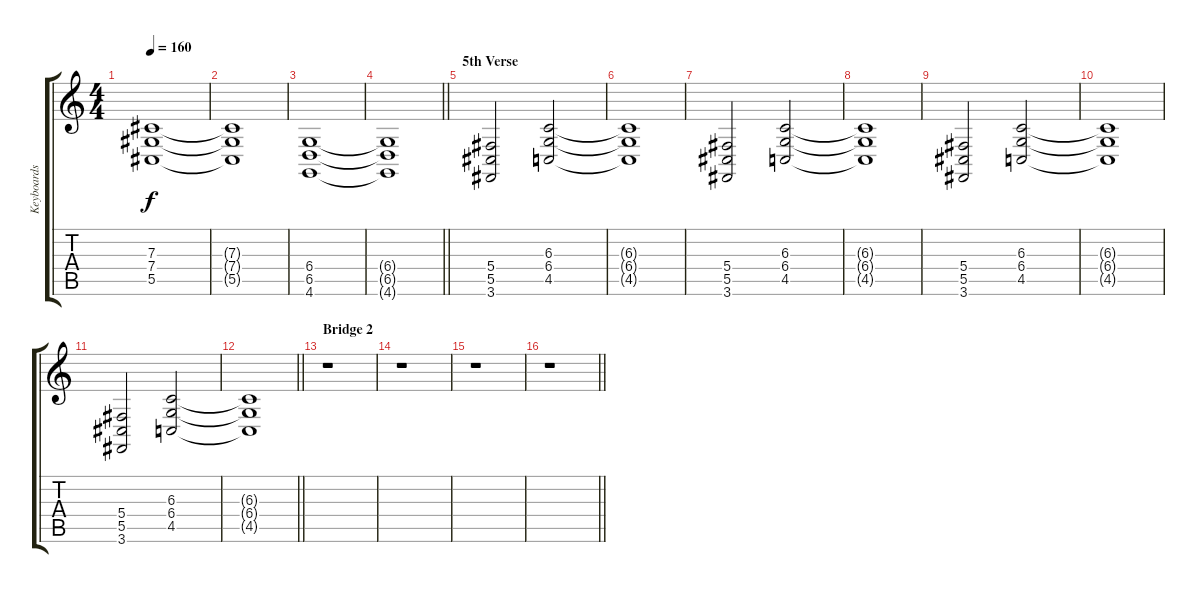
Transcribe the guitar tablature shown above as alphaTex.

\track ("Keyboards (1)" "Keyboards ") {instrument pad4choir}
\staff {score tabs}
\tuning (Eb4 Bb3 Gb3 Db3 Ab2 Eb2) {hide}
\ts (4 4)
\tempo 160
\clef g2
\ks c
(7.3 7.4 5.5).1{dy f} |
(7.3{t} 7.4{t} 5.5{t}).1 |
(6.4 6.5 4.6).1 |
\barLineRight lightlight
(6.4{t} 6.5{t} 4.6{t}).1 |
\section ("" "5th Verse")
(5.4 5.5 3.6).2 (6.3 6.4 4.5).2 |
(6.3{t} 6.4{t} 4.5{t}).1 |
(5.4 5.5 3.6).2 (6.3 6.4 4.5).2 |
(6.3{t} 6.4{t} 4.5{t}).1 |
(5.4 5.5 3.6).2 (6.3 6.4 4.5).2 |
(6.3{t} 6.4{t} 4.5{t}).1 |
(5.4 5.5 3.6).2 (6.3 6.4 4.5).2 |
\barLineRight lightlight
(6.3{t} 6.4{t} 4.5{t}).1 |
\section ("" "Bridge 2")
r.1 |
r.1 |
r.1 |
\barLineRight lightlight
r.1
